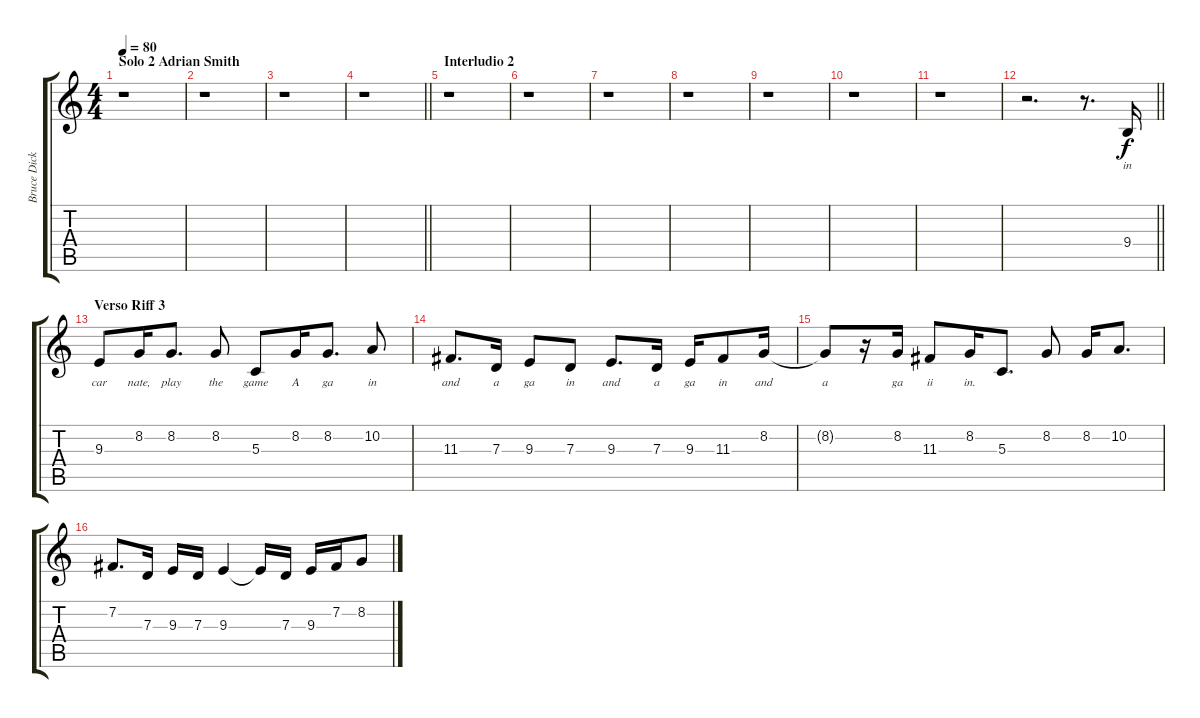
\track ("Bruce Dickinson" "Bruce Dick") {instrument lead2sawtooth}
\staff {score tabs}
\tuning (E4 B3 G3 D3 A2 E2) {hide}
\ts (4 4)
\section ("" "Solo 2 Adrian Smith")
\tempo 80
\clef g2
\ks c
r.1{dy f} |
r.1 |
r.1 |
\barLineRight lightlight
r.1 |
\section ("" "Interludio 2")
r.1 |
r.1 |
r.1 |
r.1 |
r.1 |
r.1 |
r.1 |
\barLineRight lightlight
r.2{d} r.8{d} 9.4.16{lyrics (0 "in") lyrics (1 "") lyrics (2 "") lyrics (3 "") lyrics (4 "")} |
\section ("" "Verso Riff 3")
9.3.8{lyrics (0 "car") lyrics (1 "") lyrics (2 "") lyrics (3 "") lyrics (4 "")} 8.2.16{lyrics (0 "nate,") lyrics (1 "") lyrics (2 "") lyrics (3 "") lyrics (4 "")} 8.2.8{d lyrics (0 "play") lyrics (1 "") lyrics (2 "") lyrics (3 "") lyrics (4 "")} 8.2.8{lyrics (0 "the") lyrics (1 "") lyrics (2 "") lyrics (3 "") lyrics (4 "")} 5.3.8{lyrics (0 "game") lyrics (1 "") lyrics (2 "") lyrics (3 "") lyrics (4 "")} 8.2.16{lyrics (0 "A") lyrics (1 "") lyrics (2 "") lyrics (3 "") lyrics (4 "")} 8.2.8{d lyrics (0 "ga") lyrics (1 "") lyrics (2 "") lyrics (3 "") lyrics (4 "")} 10.2.8{lyrics (0 "in") lyrics (1 "") lyrics (2 "") lyrics (3 "") lyrics (4 "")} |
11.3.8{d lyrics (0 "and") lyrics (1 "") lyrics (2 "") lyrics (3 "") lyrics (4 "")} 7.3.16{lyrics (0 "a") lyrics (1 "") lyrics (2 "") lyrics (3 "") lyrics (4 "")} 9.3.8{lyrics (0 "ga") lyrics (1 "") lyrics (2 "") lyrics (3 "") lyrics (4 "")} 7.3.8{lyrics (0 "in") lyrics (1 "") lyrics (2 "") lyrics (3 "") lyrics (4 "")} 9.3.8{d lyrics (0 "and") lyrics (1 "") lyrics (2 "") lyrics (3 "") lyrics (4 "")} 7.3.16{lyrics (0 "a") lyrics (1 "") lyrics (2 "") lyrics (3 "") lyrics (4 "")} 9.3.16{lyrics (0 "ga") lyrics (1 "") lyrics (2 "") lyrics (3 "") lyrics (4 "")} 11.3.8{lyrics (0 "in") lyrics (1 "") lyrics (2 "") lyrics (3 "") lyrics (4 "")} 8.2.16{lyrics (0 "and") lyrics (1 "") lyrics (2 "") lyrics (3 "") lyrics (4 "")} |
8.2{t}.8{lyrics (0 "a") lyrics (1 "") lyrics (2 "") lyrics (3 "") lyrics (4 "")} r.16 8.2.16{lyrics (0 "ga") lyrics (1 "") lyrics (2 "") lyrics (3 "") lyrics (4 "")} 11.3.8{lyrics (0 "ii") lyrics (1 "") lyrics (2 "") lyrics (3 "") lyrics (4 "")} 8.2.16{lyrics (0 "in.") lyrics (1 "") lyrics (2 "") lyrics (3 "") lyrics (4 "")} 5.3.8{d} 8.2.8 8.2.16 10.2.8{d} |
7.2.8{d} 7.3.16 9.3.16 7.3.16 9.3.4 9.3{t}.16 7.3.16 9.3.16 7.2.16 8.2.8
